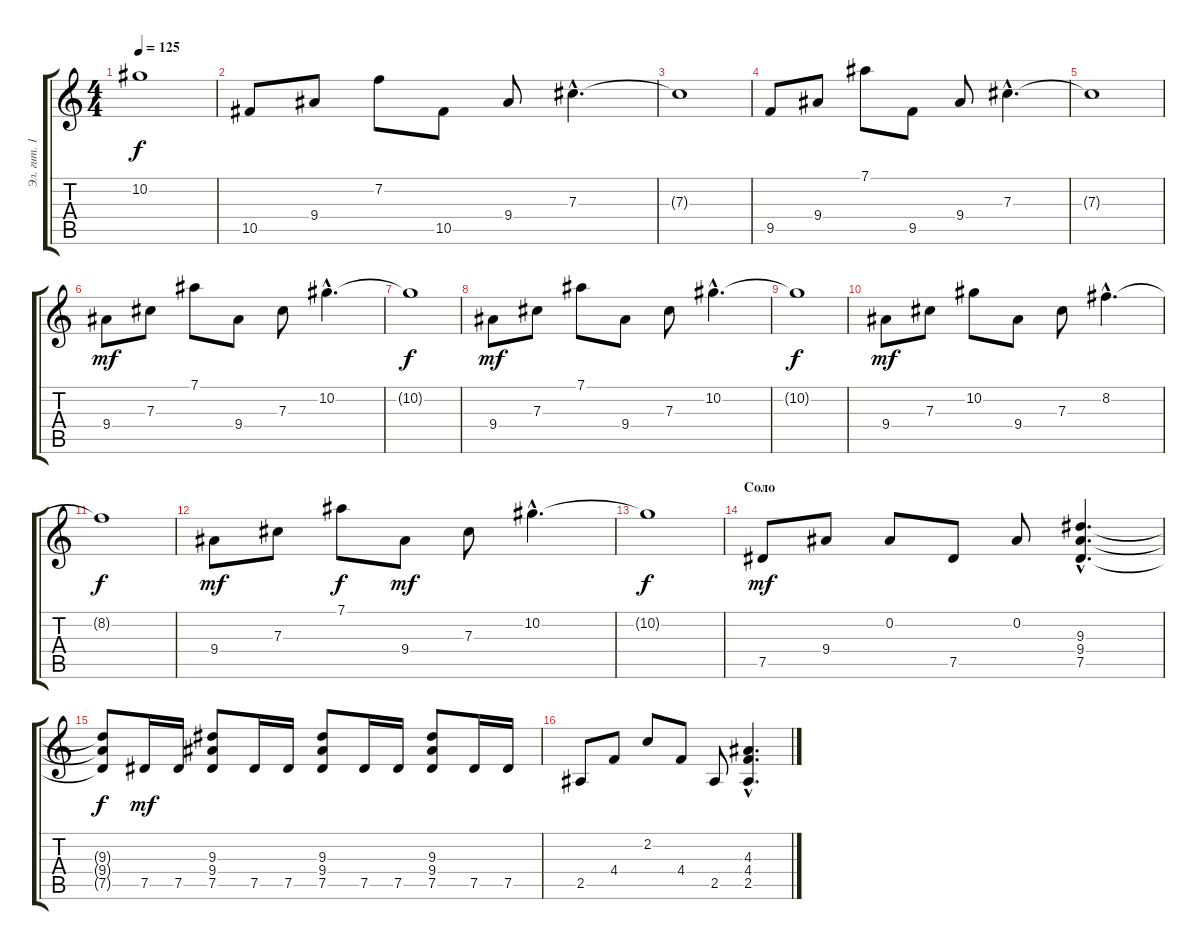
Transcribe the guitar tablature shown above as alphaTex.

\track ("Эл. гит. 1" "Эл. гит. 1") {instrument distortionguitar}
\staff {score tabs}
\tuning (Eb4 Bb3 Gb3 Db3 Ab2 Eb2) {hide}
\ts (4 4)
\tempo 125
\clef g2
\ks c
10.2{t}.1{dy f} |
10.5.8 9.4.8 7.2.8 10.5.8 9.4.8 7.3{hac}.4{d} |
7.3{t}.1 |
9.5.8 9.4.8 7.1.8 9.5.8 9.4.8 7.3{hac}.4{d} |
7.3{t}.1 |
9.4.8{dy mf} 7.3.8 7.1.8 9.4.8 7.3.8 10.2{hac}.4{d} |
10.2{t}.1{dy f} |
9.4.8{dy mf} 7.3.8 7.1.8 9.4.8 7.3.8 10.2{hac}.4{d} |
10.2{t}.1{dy f} |
9.4.8{dy mf} 7.3.8 10.2.8 9.4.8 7.3.8 8.2{hac}.4{d} |
8.2{t}.1{dy f} |
9.4.8{dy mf} 7.3.8 7.1.8{dy f} 9.4.8{dy mf} 7.3.8 10.2{hac}.4{d} |
10.2{t}.1{dy f} |
\section ("" "Соло")
7.5.8{dy mf balance 11 instrument distortionguitar} 9.4.8 0.2.8 7.5.8 0.2.8 (9.3{hac} 9.4{hac} 7.5{hac}).4{d} |
(9.3{t} 9.4{t} 7.5{t}).8{dy f} 7.5.16{dy mf} 7.5.16 (9.3 9.4 7.5).8 7.5.16 7.5.16 (9.3 9.4 7.5).8 7.5.16 7.5.16 (9.3 9.4 7.5).8 7.5.16 7.5.16 |
2.5.8 4.4.8 2.2.8 4.4.8 2.5.8 (4.3{hac} 4.4{hac} 2.5{hac}).4{d}
